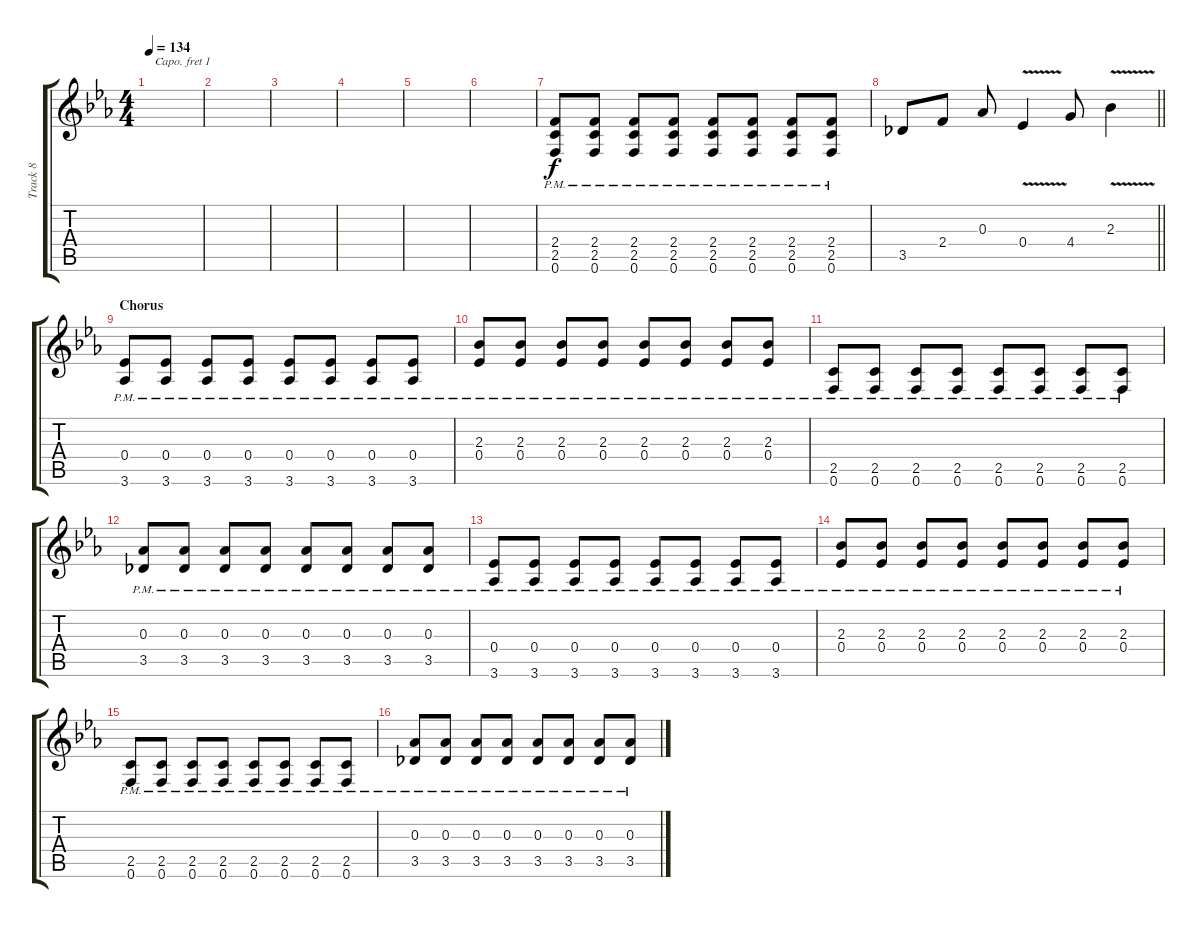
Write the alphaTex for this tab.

\track ("Track 8" "Track 8") {instrument distortionguitar}
\staff {score tabs}
\capo 1
\tuning (E4 B3 G3 D3 A2 E2) {hide}
\ts (4 4)
\tempo 134
\clef g2
\ks eb
|
|
|
|
|
|
(2.4{pm} 2.5{pm} 0.6{pm}).8 (2.4{pm} 2.5{pm} 0.6{pm}).8 (2.4{pm} 2.5{pm} 0.6{pm}).8 (2.4{pm} 2.5{pm} 0.6{pm}).8 (2.4{pm} 2.5{pm} 0.6{pm}).8 (2.4{pm} 2.5{pm} 0.6{pm}).8 (2.4{pm} 2.5{pm} 0.6{pm}).8 (2.4{pm} 2.5{pm} 0.6{pm}).8 |
\barLineRight lightlight
3.5.8 2.4.8 0.3.8 0.4{v}.4 4.4.8 2.3{v}.4 |
\section ("" "Chorus")
(0.4{pm} 3.6{pm}).8 (0.4{pm} 3.6{pm}).8 (0.4{pm} 3.6{pm}).8 (0.4{pm} 3.6{pm}).8 (0.4{pm} 3.6{pm}).8 (0.4{pm} 3.6{pm}).8 (0.4{pm} 3.6{pm}).8 (0.4{pm} 3.6{pm}).8 |
(2.3{pm} 0.4{pm}).8 (2.3{pm} 0.4{pm}).8 (2.3{pm} 0.4{pm}).8 (2.3{pm} 0.4{pm}).8 (2.3{pm} 0.4{pm}).8 (2.3{pm} 0.4{pm}).8 (2.3{pm} 0.4{pm}).8 (2.3{pm} 0.4{pm}).8 |
(2.5{pm} 0.6{pm}).8 (2.5{pm} 0.6{pm}).8 (2.5{pm} 0.6{pm}).8 (2.5{pm} 0.6{pm}).8 (2.5{pm} 0.6{pm}).8 (2.5{pm} 0.6{pm}).8 (2.5{pm} 0.6{pm}).8 (2.5{pm} 0.6{pm}).8 |
(0.3{pm} 3.5{pm}).8 (0.3{pm} 3.5{pm}).8 (0.3{pm} 3.5{pm}).8 (0.3{pm} 3.5{pm}).8 (0.3{pm} 3.5{pm}).8 (0.3{pm} 3.5{pm}).8 (0.3{pm} 3.5{pm}).8 (0.3{pm} 3.5{pm}).8 |
(0.4{pm} 3.6{pm}).8 (0.4{pm} 3.6{pm}).8 (0.4{pm} 3.6{pm}).8 (0.4{pm} 3.6{pm}).8 (0.4{pm} 3.6{pm}).8 (0.4{pm} 3.6{pm}).8 (0.4{pm} 3.6{pm}).8 (0.4{pm} 3.6{pm}).8 |
(2.3{pm} 0.4{pm}).8 (2.3{pm} 0.4{pm}).8 (2.3{pm} 0.4{pm}).8 (2.3{pm} 0.4{pm}).8 (2.3{pm} 0.4{pm}).8 (2.3{pm} 0.4{pm}).8 (2.3{pm} 0.4{pm}).8 (2.3{pm} 0.4{pm}).8 |
(2.5{pm} 0.6{pm}).8 (2.5{pm} 0.6{pm}).8 (2.5{pm} 0.6{pm}).8 (2.5{pm} 0.6{pm}).8 (2.5{pm} 0.6{pm}).8 (2.5{pm} 0.6{pm}).8 (2.5{pm} 0.6{pm}).8 (2.5{pm} 0.6{pm}).8 |
(0.3{pm} 3.5{pm}).8 (0.3{pm} 3.5{pm}).8 (0.3{pm} 3.5{pm}).8 (0.3{pm} 3.5{pm}).8 (0.3{pm} 3.5{pm}).8 (0.3{pm} 3.5{pm}).8 (0.3{pm} 3.5{pm}).8 (0.3{pm} 3.5{pm}).8
